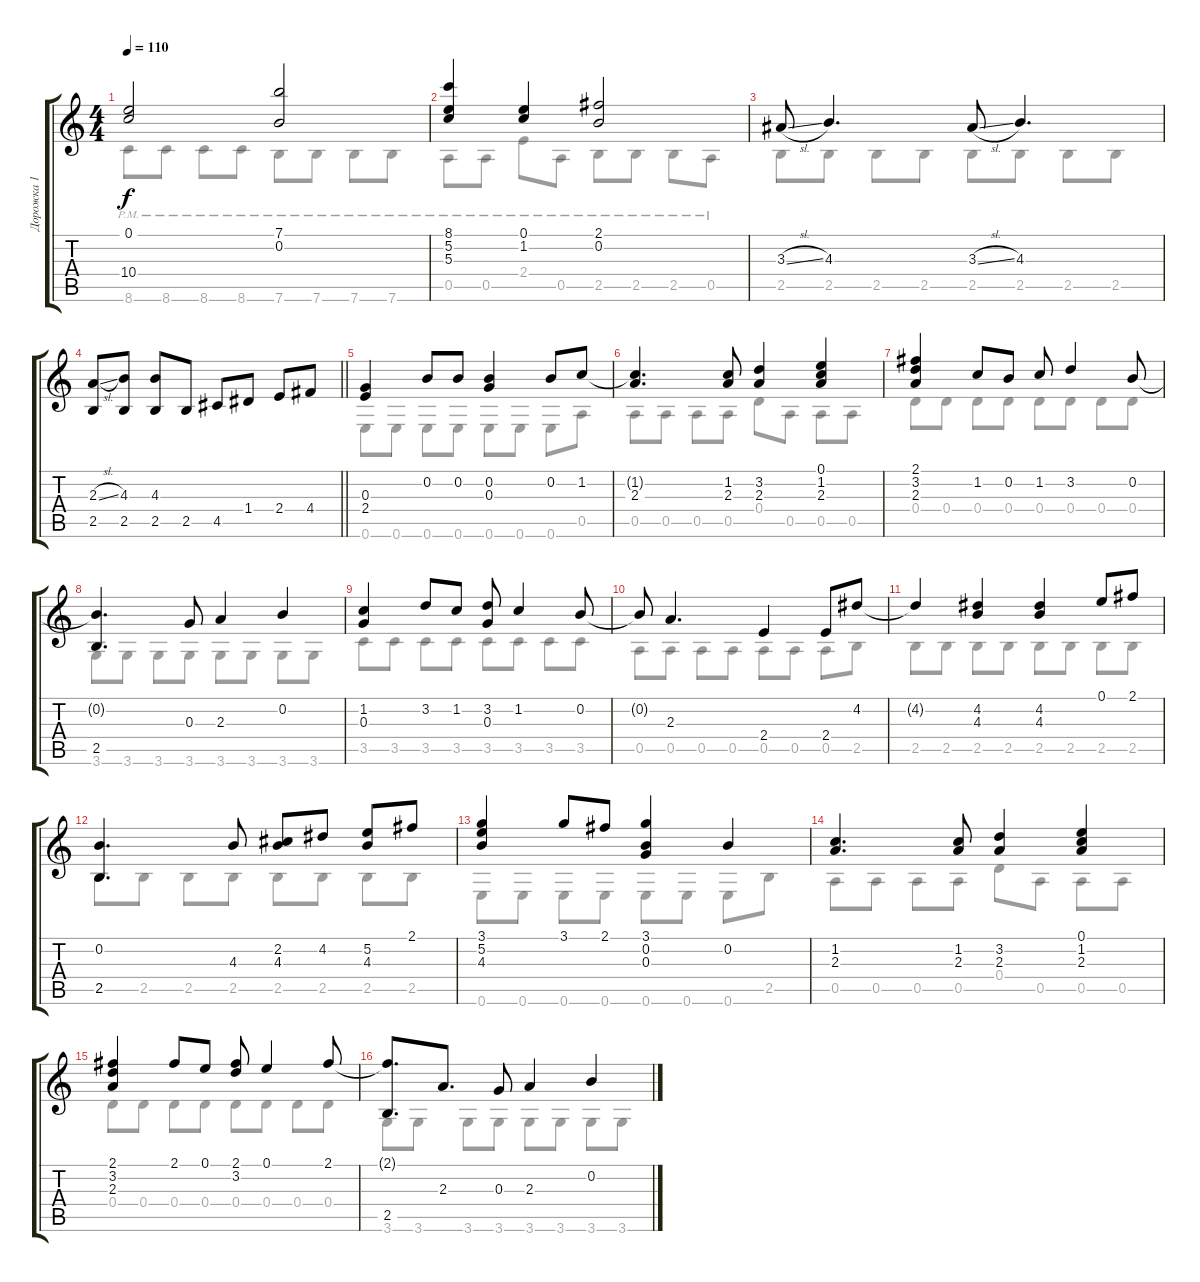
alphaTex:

\track ("Дорожка 1" "Дорожка 1") {instrument acousticguitarsteel}
\staff {score tabs}
\tuning (E4 B3 G3 D3 A2 E2) {hide}
\voice
\ts (4 4)
\tempo 110
\clef g2
\ks c
(0.1 10.4).2{dy f} (7.1 0.2).2 |
(8.1 5.2 5.3).4 (0.1 1.2).4 (2.1 0.2).2 |
3.3{sl}.8 4.3.4{d} 3.3{sl}.8 4.3.4{d} |
\barLineRight lightlight
(2.3{sl} 2.5).8 (4.3 2.5).8 (4.3 2.5).8 2.5.8 4.5.8 1.4.8 2.4.8 4.4.8 |
(0.3 2.4).4 0.2.8 0.2.8 (0.2 0.3).4 0.2.8 1.2.8 |
(1.2{t} 2.3).4{d} (1.2 2.3).8 (3.2 2.3).4 (0.1 1.2 2.3).4 |
(2.1 3.2 2.3).4 1.2.8 0.2.8 1.2.8 3.2.4 0.2.8 |
(0.2{t} 2.5).4{d} 0.3.8 2.3.4 0.2.4 |
(1.2 0.3).4 3.2.8 1.2.8 (3.2 0.3).8 1.2.4 0.2.8 |
0.2{t}.8 2.3.4{d} 2.4.4 2.4.8 4.2.8 |
4.2{t}.4 (4.2 4.3).4 (4.2 4.3).4 0.1.8 2.1.8 |
(0.2 2.5).4{d} 4.3.8 (2.2 4.3).8 4.2.8 (5.2 4.3).8 2.1.8 |
(3.1 5.2 4.3).4 3.1.8 2.1.8 (3.1 0.2 0.3).4 0.2.4 |
(1.2 2.3).4{d} (1.2 2.3).8 (3.2 2.3).4 (0.1 1.2 2.3).4 |
(2.1 3.2 2.3).4 2.1.8 0.1.8 (2.1 3.2).8 0.1.4 2.1.8 |
(2.1{t} 2.5).8{d} 2.3.8{d} 0.3.8 2.3.4 0.2.4
\voice
\clef g2
\ottava regular
\simile none
\ks c
8.6{pm}.8{dy f} 8.6{pm}.8 8.6{pm}.8 8.6{pm}.8 7.6{pm}.8 7.6{pm}.8 7.6{pm}.8 7.6{pm}.8 |
0.5{pm}.8 0.5{pm}.8 2.4{pm}.8 0.5{pm}.8 2.5{pm}.8 2.5{pm}.8 2.5{pm}.8 0.5{pm}.8 |
2.5.8 2.5.8 2.5.8 2.5.8 2.5.8 2.5.8 2.5.8 2.5.8 |
\barLineRight lightlight
|
0.6.8 0.6.8 0.6.8 0.6.8 0.6.8 0.6.8 0.6.8 0.5.8 |
0.5.8 0.5.8 0.5.8 0.5.8 0.4.8 0.5.8 0.5.8 0.5.8 |
0.4.8 0.4.8 0.4.8 0.4.8 0.4.8 0.4.8 0.4.8 0.4.8 |
3.6.8 3.6.8 3.6.8 3.6.8 3.6.8 3.6.8 3.6.8 3.6.8 |
3.5.8 3.5.8 3.5.8 3.5.8 3.5.8 3.5.8 3.5.8 3.5.8 |
0.5.8 0.5.8 0.5.8 0.5.8 0.5.8 0.5.8 0.5.8 2.5.8 |
2.5.8 2.5.8 2.5.8 2.5.8 2.5.8 2.5.8 2.5.8 2.5.8 |
2.5.8 2.5.8 2.5.8 2.5.8 2.5.8 2.5.8 2.5.8 2.5.8 |
0.6.8 0.6.8 0.6.8 0.6.8 0.6.8 0.6.8 0.6.8 2.5.8 |
0.5.8 0.5.8 0.5.8 0.5.8 0.4.8 0.5.8 0.5.8 0.5.8 |
0.4.8 0.4.8 0.4.8 0.4.8 0.4.8 0.4.8 0.4.8 0.4.8 |
3.6.8 3.6.8 3.6.8 3.6.8 3.6.8 3.6.8 3.6.8 3.6.8
